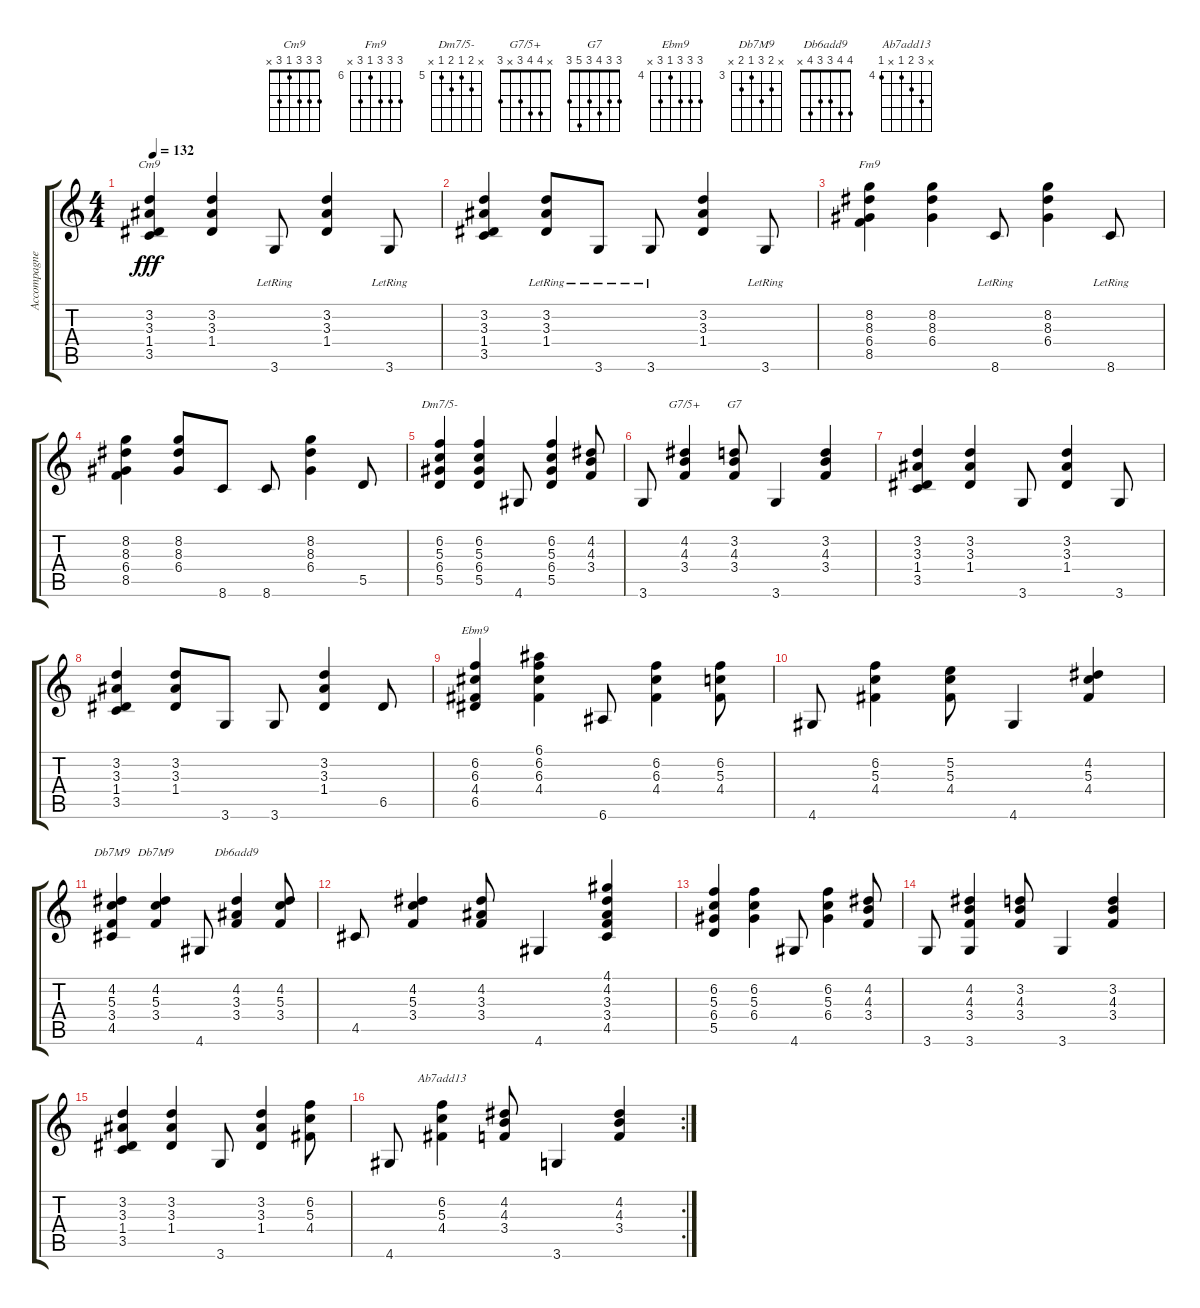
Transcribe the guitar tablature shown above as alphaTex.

\track ("Accompagnement Classique" "Accompagne") {instrument acousticguitarnylon}
\staff {score tabs}
\tuning (E4 B3 G3 D3 A2 E2) {hide}
\chord ("Cm9" 3 3 3 1 3 x)
\chord ("Fm9" 8 8 8 6 8 x) {firstfret 6}
\chord ("Dm7/5-" x 6 5 6 5 x) {firstfret 5}
\chord ("G7/5+" x 4 4 3 x 3)
\chord ("G7" 3 3 4 3 5 3)
\chord ("Ebm9" 6 6 6 4 6 x) {firstfret 4}
\chord ("Db7M9" x 4 5 3 4 x)
\chord ("Db7M9" x 4 5 3 4 x) {firstfret 3}
\chord ("Db6add9" 4 4 3 3 4 x)
\chord ("Ab7add13" x 6 5 4 x 4) {firstfret 4}
\ts (4 4)
\tempo 132
\clef g2
\ks c
(3.2 3.3 1.4 3.5).4{ch "Cm9" dy fff volume 7 balance 10 instrument acousticguitarnylon} (3.2 3.3 1.4).4 3.6{lr}.8 (3.2 3.3 1.4).4 3.6{lr}.8 |
(3.2 3.3 1.4 3.5).4 (3.2{lr} 3.3{lr} 1.4{lr}).8 3.6{lr}.8 3.6{lr}.8 (3.2 3.3 1.4).4 3.6{lr}.8 |
(8.2 8.3 6.4 8.5).4{ch "Fm9"} (8.2 8.3 6.4).4 8.6{lr}.8 (8.2 8.3 6.4).4 8.6{lr}.8 |
(8.2 8.3 6.4 8.5).4 (8.2 8.3 6.4).8 8.6.8 8.6.8 (8.2 8.3 6.4).4 5.5.8 |
(6.2 5.3 6.4 5.5).4{ch "Dm7/5-"} (6.2 5.3 6.4 5.5).4 4.6.8 (6.2 5.3 6.4 5.5).4 (4.2 4.3 3.4).8 |
3.6.8 (4.2 4.3 3.4).4{ch "G7/5+"} (3.2 4.3 3.4).8{ch "G7"} 3.6.4 (3.2 4.3 3.4).4 |
(3.2 3.3 1.4 3.5).4 (3.2 3.3 1.4).4 3.6.8 (3.2 3.3 1.4).4 3.6.8 |
(3.2 3.3 1.4 3.5).4 (3.2 3.3 1.4).8 3.6.8 3.6.8 (3.2 3.3 1.4).4 6.5.8 |
(6.2 6.3 4.4 6.5).4{ch "Ebm9"} (6.1 6.2 6.3 4.4).4 6.6.8 (6.2 6.3 4.4).4 (6.2 5.3 4.4).8 |
4.6.8 (6.2 5.3 4.4).4 (5.2 5.3 4.4).8 4.6.4 (4.2 5.3 4.4).4 |
(4.2 5.3 3.4 4.5).4{ch "Db7M9"} (4.2 5.3 3.4).4{ch "Db7M9"} 4.6.8 (4.2 3.3 3.4).4{ch "Db6add9"} (4.2 5.3 3.4).8 |
4.5.8 (4.2 5.3 3.4).4 (4.2 3.3 3.4).8 4.6.4 (4.1 4.2 3.3 3.4 4.5).4 |
(6.2 5.3 6.4 5.5).4 (6.2 5.3 6.4).4 4.6.8 (6.2 5.3 6.4).4 (4.2 4.3 3.4).8 |
3.6.8 (4.2 4.3 3.4 3.6).4 (3.2 4.3 3.4).8 3.6.4 (3.2 4.3 3.4).4 |
(3.2 3.3 1.4 3.5).4 (3.2 3.3 1.4).4 3.6.8 (3.2 3.3 1.4).4 (6.2 5.3 4.4).8 |
\rc 2
4.6.8 (6.2 5.3 4.4).4{ch "Ab7add13"} (4.2 4.3 3.4).8 3.6.4 (4.2 4.3 3.4).4
